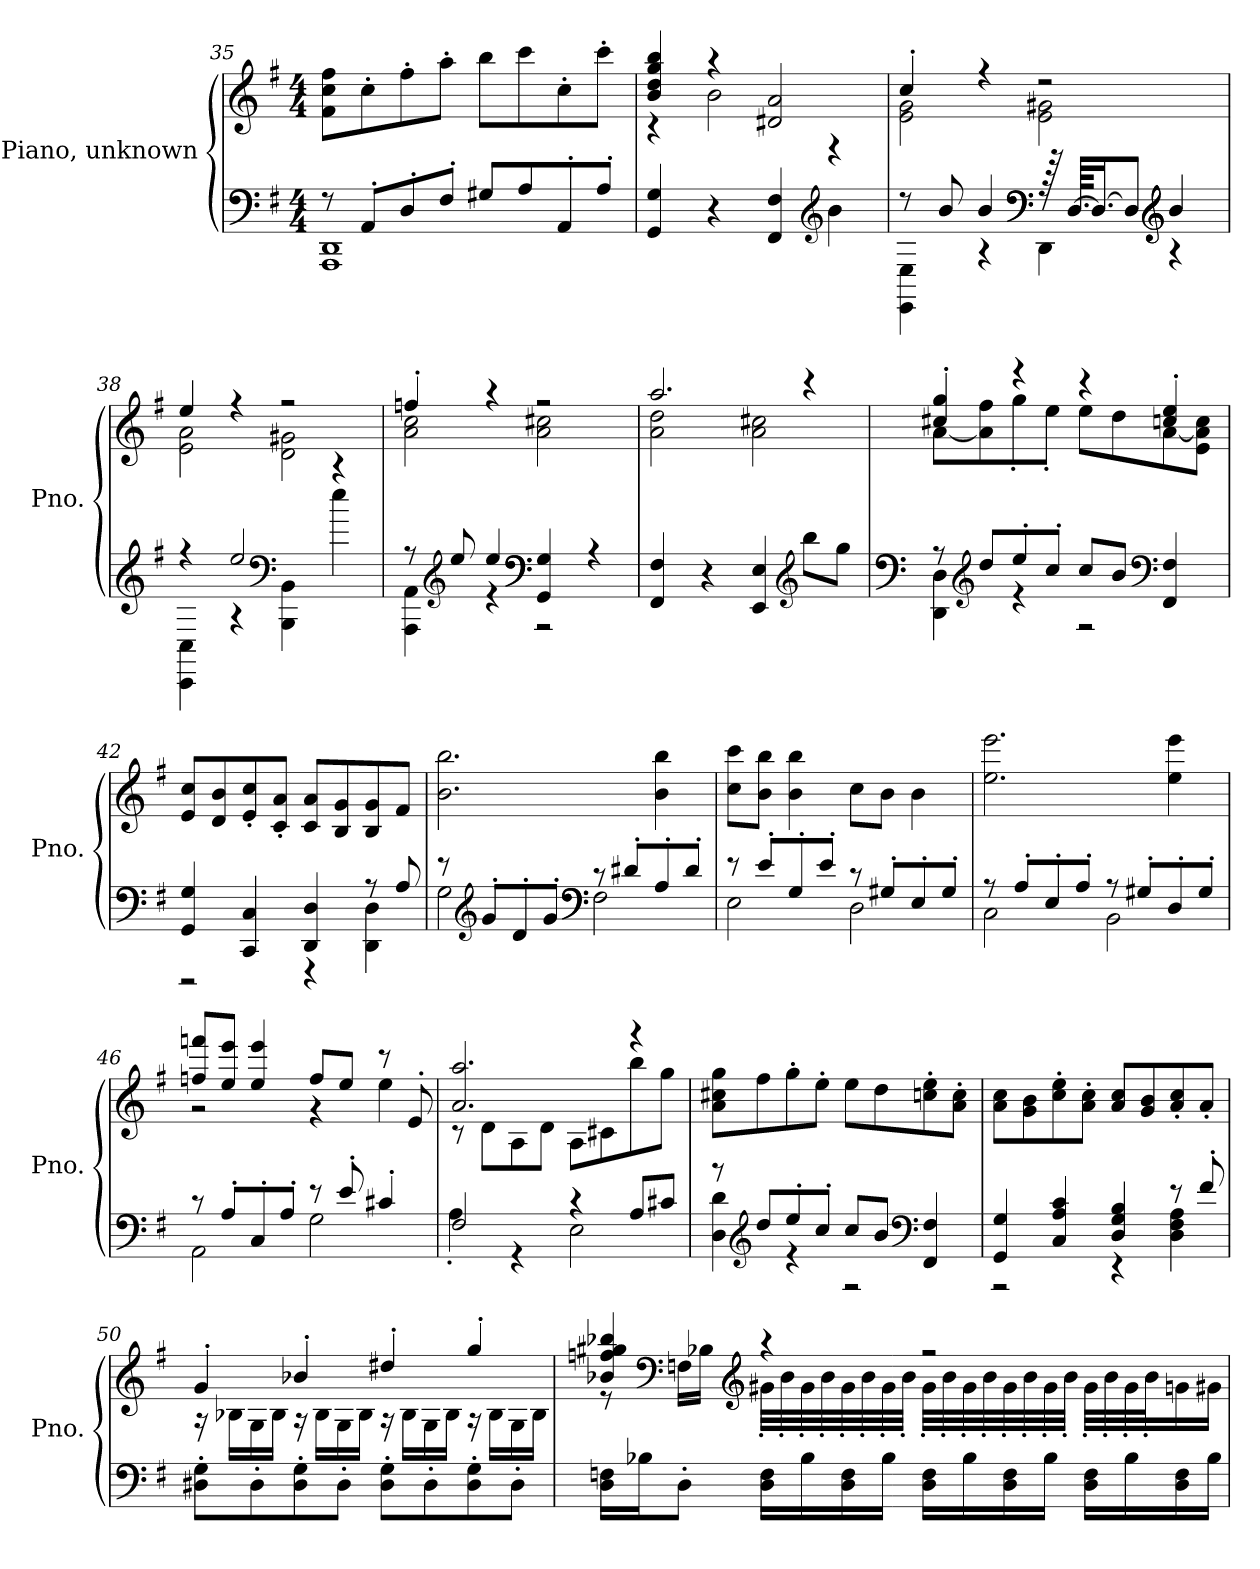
**kern	**kern
*part1	*part1
*staff2	*staff1
*I"Piano, unknown	*
*I'Pno.	*
*clefF4	*clefG2
*k[f#]	*k[f#]
*M4/4	*M4/4
=35	=35
*^	*
8r	1AAA 1DD	8f#\ 8cc\ 8ff#\L
8AA'/L	.	8cc'\
8D'/	.	8ff#'\
8F#'/J	.	8aa'\J
8G#X/L	.	8bb\L
8A/	.	8ccc\
8AA'/	.	8cc'\
8A'/J	.	8ccc'\J
*v	*v	*
!!LO:LB:g=z
=36	=36
*	*^
4GG/ 4G/	4b/ 4dd/ 4gg/ 4bb/	4r
4r	4r	2b\
4FF#/ 4F#/	2d#X/ 2a/	.
*clefG2	*	*
4b\	.	4r
=37	=37	=37
*^	*	*
8r	4EE\ 4E\	4cc'/	2e\ 2g\
8b/	.	.	.
4b/	4r	4r	.
*clefF4	*	*	*
128r	4DD\	2r	2e\ 2g#X\
[64.D/KKLL	.	.	.
16.D/J_	.	.	.
8D/J]	.	.	.
*clefG2	*	*	*
4b/	4r	.	.
=38	=38	=38	=38
4r	4CC\ 4C\	4ee/	2e\ 2a\
2ee/	4r	4r	.
*clefF4	*	*	*
.	4BBB\ 4BB\	2r	2d\ 2g#X\
4r	4ee\	.	.
=39	=39	=39	=39
8r	4AAA\ 4AA\	4ffn'/	2a\ 2cc\
*clefG2	*	*	*
8ee/	.	.	.
4ee/	4r	4r	.
*clefF4	*	*	*
4GG/ 4G/	2r	2r	2a\ 2cc#X\
4r	.	.	.
*v	*v	*	*
!!LO:LB:g=z	!!
=40	=40	=40
4FF#/ 4F#/	2.aa/	2a\ 2dd\
4r	.	.
4EE/ 4E/	.	2a\ 2cc#X\
*clefG2	*	*
8bb\L	4r	.
8gg\J	.	.
=41	=41	=41
*clefF4	*	*
*^	*	*
8r	4DD\ 4D\	4cc#X/' 4gg/'	[8a\L
*clefG2	*	*	*
8dd/L	.	.	8a\] 8ff#\
8ee'/	4r	4r	8gg'\
8cc'/J	.	.	8ee'\J
8cc/L	2r	4r	8ee\L
8b/J	.	.	8dd\
*clefF4	*	*	*
4FF#/ 4F#/	.	4ccn/' 4ee/'	[8a\
.	.	.	8e\ 8a\] 8cc\J
*	*	*v	*v
=42	=42	=42
4GG/ 4G/	2r	8e/ 8cc/L
.	.	8d/ 8b/
4CC/ 4C/	.	8e/' 8cc/'
.	.	8c/' 8a/'J
4DD/ 4D/	4r	8c/ 8a/L
.	.	8B/ 8g/
8r	4DD\ 4D\	8B/ 8g/
8A/	.	8f#/J
!!LO:LB:g=z
=43	=43	=43
8r	2G\	2.b\ 2.bb\
*clefG2	*	*
8g'/L	.	.
8d'/	.	.
8g'/J	.	.
*clefF4	*	*
8r	2F#\	.
8d#X'/L	.	.
8A'/	.	4b\ 4bb\
8d#'/J	.	.
=44	=44	=44
8r	2E\	8cc\ 8ccc\L
8e'/L	.	8b\ 8bb\J
8G'/	.	4b\ 4bb\
8e'/J	.	.
8r	2D\	8cc\L
8G#X'/L	.	8b\J
8E'/	.	4b\
8G#'/J	.	.
=45	=45	=45
8r	2C\	2.ee\ 2.eee\
8A'/L	.	.
8E'/	.	.
8A'/J	.	.
8r	2BB\	.
8G#X'/L	.	.
8D'/	.	4ee\ 4eee\
8G#'/J	.	.
=46	=46	=46
*	*	*^
8r	2AA\	8ffn/ 8fffn/L	2r
8A'/L	.	8ee/ 8eee/J	.
8C'/	.	4ee/ 4eee/	.
8A'/J	.	.	.
8r	2G\	8ff/L	4r
8e'/	.	8ee/J	.
4c#X'/	.	8r	4ee\
.	.	8e'/	.
!!LO:LB:g=z	!!
=47	=47	=47	=47
2F#/	4A'\	2.a/ 2.aa/	8r
.	.	.	8d\L
.	4r	.	8A\
.	.	.	8d\J
4r	2E\	.	8A\L
.	.	.	8c#X\
8A/L	.	4r	8bb\
8c#X/J	.	.	8gg\J
*	*	*v	*v
=48	=48	=48
8r	4D\ 4d\	8a\ 8cc#X\ 8gg\L
*clefG2	*	*
8dd/L	.	8ff#\
8ee'/	4r	8gg'\
8cc'/J	.	8ee'\J
8cc/L	2r	8ee\L
8b/J	.	8dd\
*clefF4	*	*
4FF#/ 4F#/	.	8ccn\' 8ee\'
.	.	8a\' 8cc\'J
=49	=49	=49
4GG/ 4G/	2r	8a\ 8cc\L
.	.	8g\ 8b\
4C/ 4A/ 4c/	.	8cc\' 8ee\'
.	.	8a\' 8cc\'J
4D/ 4G/ 4B/	4r	8a/ 8cc/L
.	.	8g/ 8b/
8r	4D\ 4F#\ 4A\	8a/' 8cc/'
8f#'/	.	8a'/J
*v	*v	*
!!LO:LB:g=z
=50	=50
*	*^
8D#X\' 8G\'L	4g'/	16r
.	.	16B-X\LL
8D#'\	.	16G\
.	.	16B-\JJ
8D#\' 8G\'	4b-X'/	16r
.	.	16B-\LL
8D#'\J	.	16G\
.	.	16B-\JJ
8D#\' 8G\'L	4dd#X'/	16r
.	.	16B-\LL
8D#'\	.	16G\
.	.	16B-\JJ
8D#\' 8G\'	4gg'/	16r
.	.	16B-\LL
8D#'\J	.	16G\
.	.	16B-\JJ
!!LO:PB:g=z	!!
=51	=51	=51
16D\ 16Fn\LL	4b-X/ 4ffn/ 4gg#X/ 4bb-X/	8r
16B-X\J	.	.
*	*clefF4	*
8D'\J	.	16Fn\LL
.	.	16B-X\JJ
*	*clefG2	*
16D\ 16F\LL	4r	32g#X'\LLL
.	.	32b-'\
16B-\	.	32g#'\
.	.	32b-'\
16D\ 16F\	.	32g#'\
.	.	32b-'\
16B-\JJ	.	32g#'\
.	.	32b-'\JJJ
16D\ 16F\LL	2r	32g#'\LLL
.	.	32b-'\
16B-\	.	32g#'\
.	.	32b-'\
16D\ 16F\	.	32g#'\
.	.	32b-'\
16B-\JJ	.	32g#'\
.	.	32b-'\JJJ
16D\ 16F\LL	.	32g#'\LLL
.	.	32b-'\
16B-\	.	32g#'\
.	.	32b-'\J
16D\ 16F\	.	16gn\
16B-\JJ	.	16g#X\JJ
*	*v	*v
=	=
*-	*-
